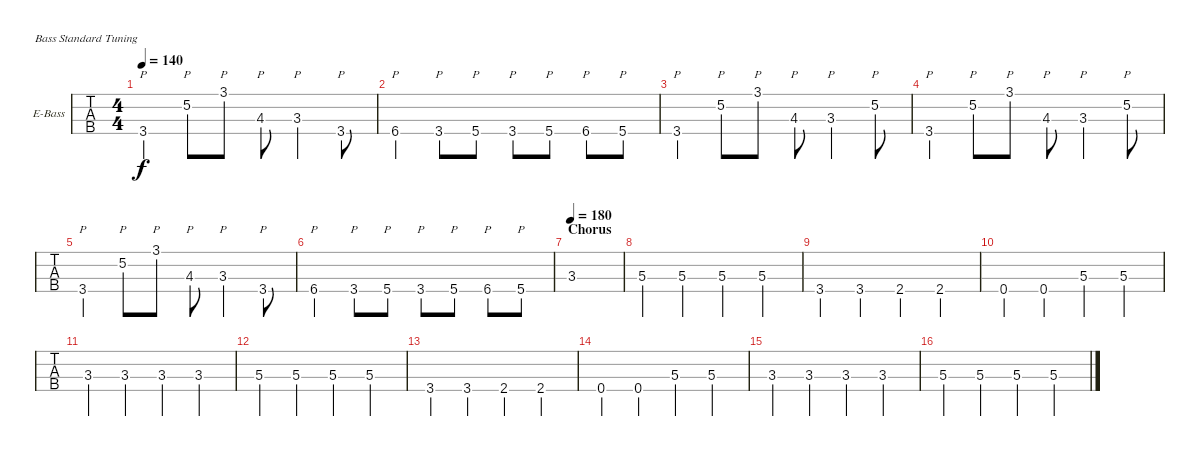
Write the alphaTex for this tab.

\bracketExtendMode groupsimilarinstruments
\firstSystemTrackNameOrientation horizontal
\otherSystemsTrackNameOrientation horizontal
\track ("Electric Bass" "E-Bass") {instrument electricbassfinger}
\staff {tabs}
\tuning (G2 D2 A1 E1)
\ts (4 4)
\tempo 140
\clef f4
\ks c
3.4.4{p dy f} 5.2.8{p} 3.1.8{p} 4.3.8{p} 3.3.4{p} 3.4.8{p} |
6.4.4{p} 3.4.8{p} 5.4.8{p} 3.4.8{p} 5.4.8{p} 6.4.8{p} 5.4.8{p} |
3.4.4{p} 5.2.8{p} 3.1.8{p} 4.3.8{p} 3.3.4{p} 5.2.8{p} |
3.4.4{p} 5.2.8{p} 3.1.8{p} 4.3.8{p} 3.3.4{p} 5.2.8{p} |
3.4.4{p} 5.2.8{p} 3.1.8{p} 4.3.8{p} 3.3.4{p} 3.4.8{p} |
6.4.4{p} 3.4.8{p} 5.4.8{p} 3.4.8{p} 5.4.8{p} 6.4.8{p} 5.4.8{p} |
\section ("" "Chorus")
\tempo 180
3.3.1 |
5.3.4 5.3.4 5.3.4 5.3.4 |
3.4.4 3.4.4 2.4.4 2.4.4 |
0.4.4 0.4.4 5.3.4 5.3.4 |
3.3.4 3.3.4 3.3.4 3.3.4 |
5.3.4 5.3.4 5.3.4 5.3.4 |
3.4.4 3.4.4 2.4.4 2.4.4 |
0.4.4 0.4.4 5.3.4 5.3.4 |
3.3.4 3.3.4 3.3.4 3.3.4 |
5.3.4 5.3.4 5.3.4 5.3.4
